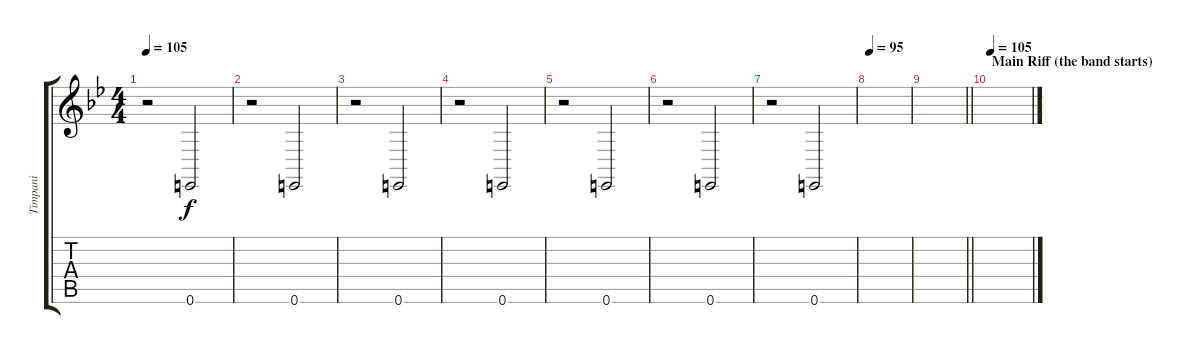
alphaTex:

\track ("Timpani" "Timpani") {instrument timpani}
\staff {score tabs}
\tuning (E4 B3 G3 D3 A2 E2) {hide}
\ts (4 4)
\tempo 105
\clef g2
\ks bb
r.2{dy f} 0.6.2 |
r.2 0.6.2 |
r.2 0.6.2 |
r.2 0.6.2 |
r.2 0.6.2 |
r.2 0.6.2 |
r.2 0.6.2 |
\tempo 95
|
\barLineRight lightlight
|
\section ("" "Main Riff (the band starts)")
\tempo 105
